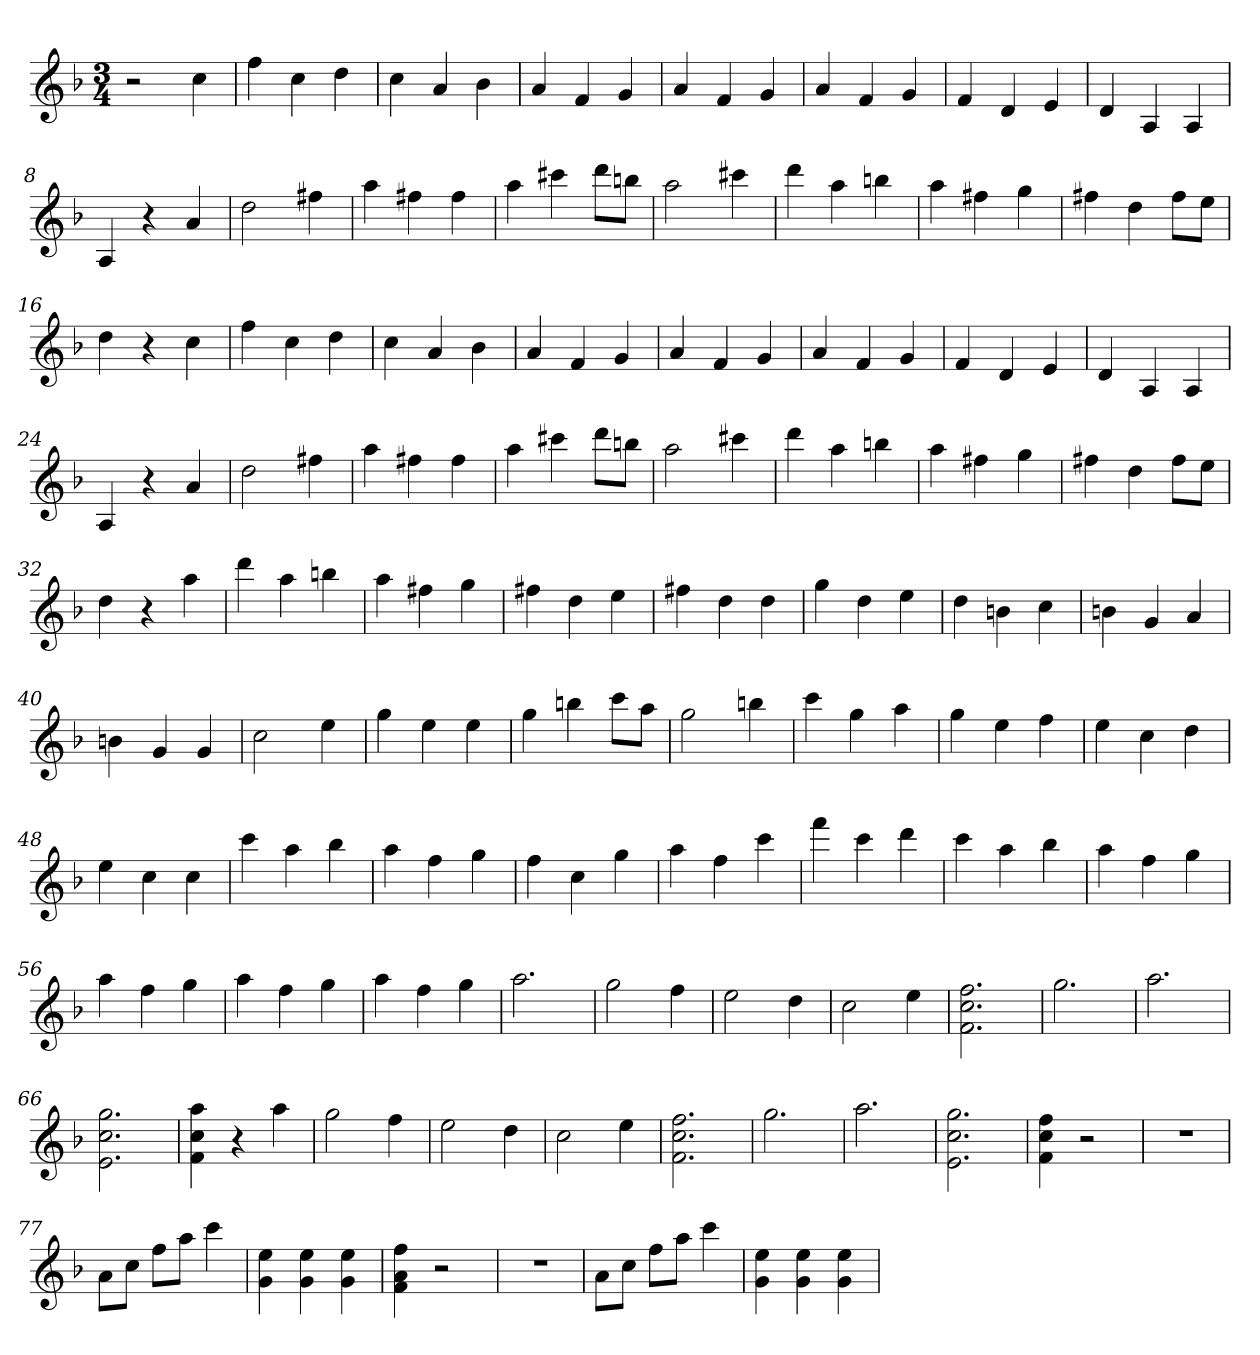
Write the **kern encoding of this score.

**kern
*part1
*staff1
*k[b-]
*M3/4
=
2r
4cc
=1
4ff
4cc
4dd
=2
4cc
4a
4b-
=3
4a
4f
4g
=4
4a
4f
4g
=5
4a
4f
4g
=6
4f
4d
4e
=7
4d
4A
4A
=8
4A
4r
4a
=9
2dd
4ff#X
=10
4aa
4ff#X
4ff#
=11
4aa
4ccc#X
8dddL
8bbnJ
=12
2aa
4ccc#X
=13
4ddd
4aa
4bbn
=14
4aa
4ff#X
4gg
=15
4ff#X
4dd
8ff#L
8eeJ
=16
4dd
4r
4cc
=17
4ff
4cc
4dd
=18
4cc
4a
4b-
=19
4a
4f
4g
=20
4a
4f
4g
=21
4a
4f
4g
=22
4f
4d
4e
=23
4d
4A
4A
=24
4A
4r
4a
=25
2dd
4ff#X
=26
4aa
4ff#X
4ff#
=27
4aa
4ccc#X
8dddL
8bbnJ
=28
2aa
4ccc#X
=29
4ddd
4aa
4bbn
=30
4aa
4ff#X
4gg
=31
4ff#X
4dd
8ff#L
8eeJ
=32
4dd
4r
4aa
=33
4ddd
4aa
4bbn
=34
4aa
4ff#X
4gg
=35
4ff#X
4dd
4ee
=36
4ff#X
4dd
4dd
=37
4gg
4dd
4ee
=38
4dd
4bn
4cc
=39
4bn
4g
4a
=40
4bn
4g
4g
=41
2cc
4ee
=42
4gg
4ee
4ee
=43
4gg
4bbn
8cccL
8aaJ
=44
2gg
4bbn
=45
4ccc
4gg
4aa
=46
4gg
4ee
4ff
=47
4ee
4cc
4dd
=48
4ee
4cc
4cc
=49
4ccc
4aa
4bb-
=50
4aa
4ff
4gg
=51
4ff
4cc
4gg
=52
4aa
4ff
4ccc
=53
4fff
4ccc
4ddd
=54
4ccc
4aa
4bb-
=55
4aa
4ff
4gg
=56
4aa
4ff
4gg
=57
4aa
4ff
4gg
=58
4aa
4ff
4gg
=59
2.aa
=60
2gg
4ff
=61
2ee
4dd
=62
2cc
4ee
=63
2.f 2.cc 2.ff
=64
2.gg
=65
2.aa
=66
2.e 2.cc 2.gg
=67
4f 4cc 4aa
4r
4aa
=68
2gg
4ff
=69
2ee
4dd
=70
2cc
4ee
=71
2.f 2.cc 2.ff
=72
2.gg
=73
2.aa
=74
2.e 2.cc 2.gg
=75
4f 4cc 4ff
2r
=76
2.r
=77
8aL
8ccJ
8ffL
8aaJ
4ccc
=78
4g 4ee
4g 4ee
4g 4ee
=79
4f 4a 4ff
2r
=80
2.r
=81
8aL
8ccJ
8ffL
8aaJ
4ccc
=82
4g 4ee
4g 4ee
4g 4ee
=
*-
